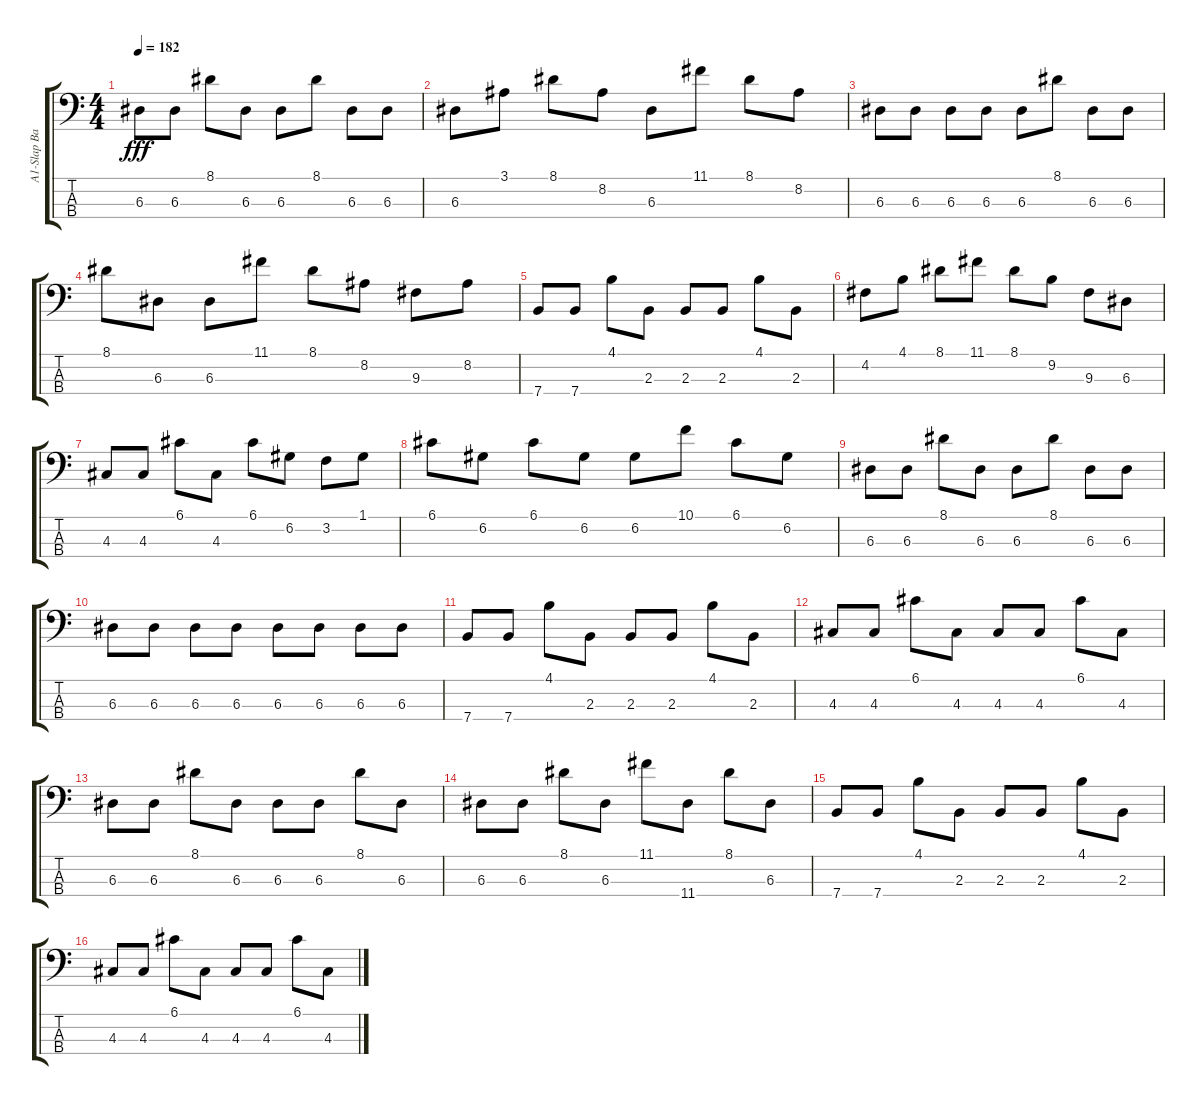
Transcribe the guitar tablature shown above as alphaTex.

\track ("A1-Slap Bass 1 " "A1-Slap Ba") {instrument slapbass1}
\staff {score tabs}
\tuning (G2 D2 A1 E1) {hide}
\ts (4 4)
\tempo 182
\clef f4
\ks c
6.3.8{dy fff} 6.3.8 8.1.8 6.3.8 6.3.8 8.1.8 6.3.8 6.3.8 |
6.3.8 3.1.8 8.1.8 8.2.8 6.3.8 11.1.8 8.1.8 8.2.8 |
6.3.8 6.3.8 6.3.8 6.3.8 6.3.8 8.1.8 6.3.8 6.3.8 |
8.1.8 6.3.8 6.3.8 11.1.8 8.1.8 8.2.8 9.3.8 8.2.8 |
7.4.8 7.4.8 4.1.8 2.3.8 2.3.8 2.3.8 4.1.8 2.3.8 |
4.2.8 4.1.8 8.1.8 11.1.8 8.1.8 9.2.8 9.3.8 6.3.8 |
4.3.8 4.3.8 6.1.8 4.3.8 6.1.8 6.2.8 3.2.8 1.1.8 |
6.1.8 6.2.8 6.1.8 6.2.8 6.2.8 10.1.8 6.1.8 6.2.8 |
6.3.8 6.3.8 8.1.8 6.3.8 6.3.8 8.1.8 6.3.8 6.3.8 |
6.3.8 6.3.8 6.3.8 6.3.8 6.3.8 6.3.8 6.3.8 6.3.8 |
7.4.8 7.4.8 4.1.8 2.3.8 2.3.8 2.3.8 4.1.8 2.3.8 |
4.3.8 4.3.8 6.1.8 4.3.8 4.3.8 4.3.8 6.1.8 4.3.8 |
6.3.8 6.3.8 8.1.8 6.3.8 6.3.8 6.3.8 8.1.8 6.3.8 |
6.3.8 6.3.8 8.1.8 6.3.8 11.1.8 11.4.8 8.1.8 6.3.8 |
7.4.8 7.4.8 4.1.8 2.3.8 2.3.8 2.3.8 4.1.8 2.3.8 |
4.3.8 4.3.8 6.1.8 4.3.8 4.3.8 4.3.8 6.1.8 4.3.8
